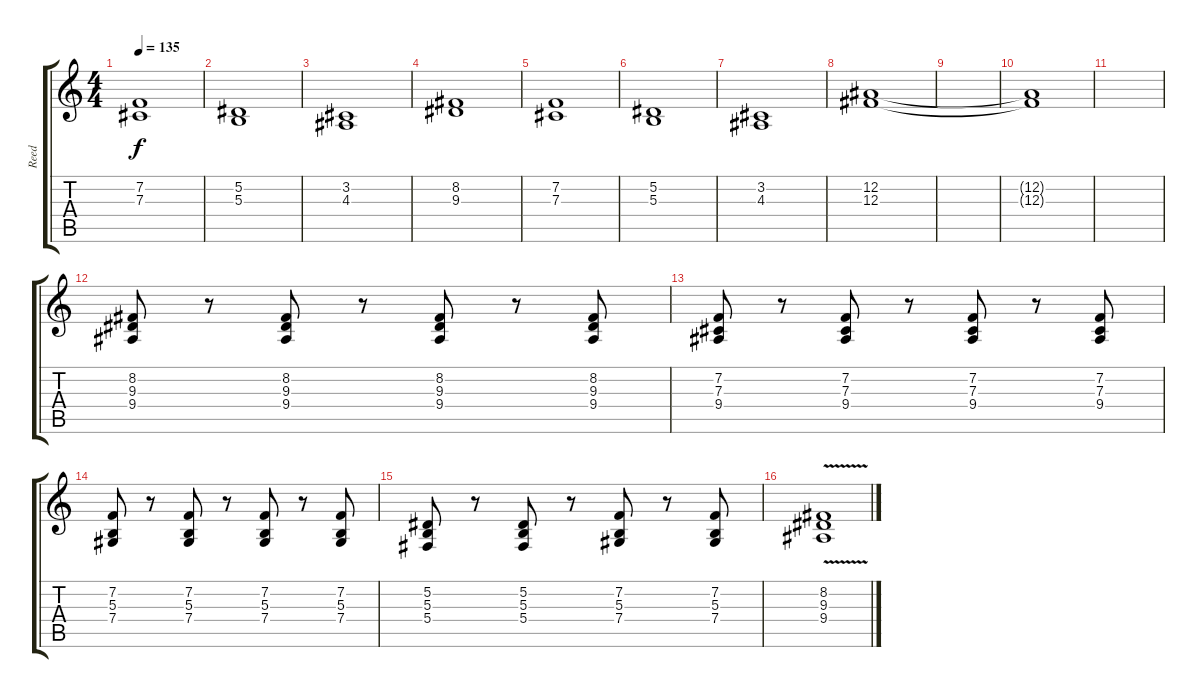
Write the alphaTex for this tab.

\track ("Reed" "Reed") {instrument flute}
\staff {score tabs}
\tuning (Eb4 Bb3 Gb3 Db3 Ab2 Eb2) {hide}
\ts (4 4)
\tempo 135
\clef g2
\ks c
(7.2 7.3).1{dy f} |
(5.2 5.3).1 |
(3.2 4.3).1 |
(8.2 9.3).1 |
(7.2 7.3).1 |
(5.2 5.3).1 |
(3.2 4.3).1 |
(12.2 12.3).1 |
|
(12.2{t} 12.3{t}).1 |
|
(8.2 9.3 9.4).8{volume 9 instrument flute} r.8 (8.2 9.3 9.4).8 r.8 (8.2 9.3 9.4).8 r.8 (8.2 9.3 9.4).8 |
(7.2 7.3 9.4).8 r.8 (7.2 7.3 9.4).8 r.8 (7.2 7.3 9.4).8 r.8 (7.2 7.3 9.4).8 |
(7.2 5.3 7.4).8 r.8 (7.2 5.3 7.4).8 r.8 (7.2 5.3 7.4).8 r.8 (7.2 5.3 7.4).8 |
(5.2 5.3 5.4).8 r.8 (5.2 5.3 5.4).8 r.8 (7.2 5.3 7.4).8 r.8 (7.2 5.3 7.4).8 |
(8.2{v} 9.3 9.4).1
